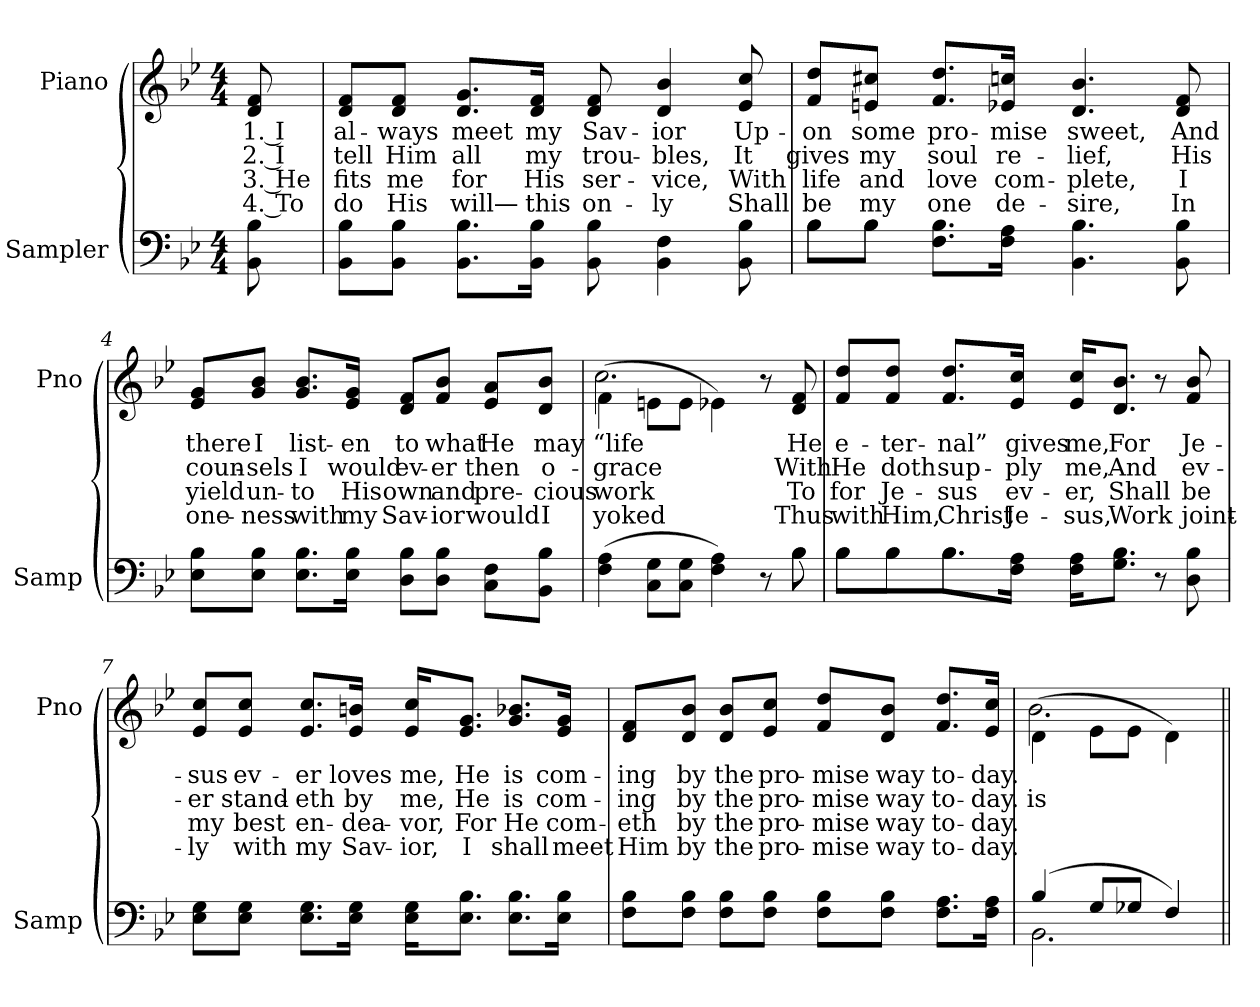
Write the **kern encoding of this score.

**kern	**kern	**text	**text	**text	**text
*part2	*part1	*part1	*part1	*part1	*part1
*staff2	*staff1	*staff1	*staff1	*staff1	*staff1
*I"Sampler	*I"Piano	*	*	*	*
*I'Samp	*I'Pno	*	*	*	*
*clefF4	*clefG2	*	*	*	*
*k[b-e-]	*k[b-e-]	*	*	*	*
*B-:	*B-:	*	*	*	*
*M4/4	*M4/4	*	*	*	*
=1	=1	=1	=1	=1	=1
8BB- 8B-	8d 8f	1. I	2. I	3. He	4. To
=2	=2	=2	=2	=2	=2
8BB-\ 8B-\L	8d/ 8f/L	al-	tell	fits	do
8BB-\ 8B-\J	8d/ 8f/J	-ways	Him	me	His
8.BB-\ 8.B-\L	8.d/ 8.g/L	meet	all	for	will—
16BB-\ 16B-\Jk	16d/ 16f/Jk	my	my	His	this
8BB- 8B-	8d 8f	Sav-	trou-	ser-	on-
4BB- 4F	4d 4b-	-ior	-bles,	-vice,	-ly
8BB- 8B-	8e- 8cc	Up-	It	With	Shall
=3	=3	=3	=3	=3	=3
*^	*	*	*	*	*
8B-\L	8B-\L	8f/ 8dd/L	-on	gives	life	be
8B-\J	8B-\J	8en/ 8cc#X/J	some	my	and	my
8.F\ 8.B-\L	2.ryy	8.f/ 8.dd/L	pro-	soul	love	one
16F\ 16A\Jk	.	16e-X/ 16ccn/Jk	-mise	re-	com-	de-
4.BB- 4.B-	.	4.d 4.b-	sweet,	-lief,	-plete,	-sire,
8BB- 8B-	.	8d 8f	And	His	I	In
*v	*v	*	*	*	*	*
=4	=4	=4	=4	=4	=4
8E-\ 8B-\L	8e-/ 8g/L	there	coun-	yield	one-
8E-\ 8B-\J	8g/ 8b-/J	I	-sels	un-	-ness
8.E-\ 8.B-\L	8.g/ 8.b-/L	list-	I	-to	with
16E-\ 16B-\Jk	16e-/ 16g/Jk	-en	would	His	my
8D\ 8B-\L	8d/ 8f/L	to	ev-	own	Sav-
8D\ 8B-\J	8f/ 8b-/J	what	-er	and	-ior
8C\ 8F\L	8e-/ 8a/L	He	then	pre-	would
8BB-\ 8B-\J	8d/ 8b-/J	may	o-	-cious	I
=5	=5	=5	=5	=5	=5
*^	*^	*	*	*	*
(4F 4A	2..ryy	(4f\	2.cc	“life	grace	work	yoked
8C\ 8G\L	.	8en\L	.	.	.	.	.
8C\ 8G\J	.	8e\J	.	.	.	.	.
4F 4A)	.	4e-X\)	.	.	.	.	.
8r	.	8r	4ryy	.	.	.	.
8B-\	8B-	8d 8f	.	He	With	To	Thus
*	*	*v	*v	*	*	*	*
=6	=6	=6	=6	=6	=6	=6
8B-\L	8B-\L	8f/ 8dd/L	e-	He	for	with
8B-\J	8B-\J	8f/ 8dd/J	-ter-	doth	Je-	Him,
8.B-\L	8.B-J	8.f/ 8.dd/L	-nal”	sup-	-sus	Christ
16F\ 16A\Jk	2ryy	16e-/ 16cc/Jk	gives	-ply	ev-	Je-
16F\ 16A\KL	.	16e-/ 16cc/KL	me,	me,	-er,	-sus,
8.G\ 8.B-\J	.	8.d/ 8.b-/J	For	And	Shall	Work
8r	.	8r	.	.	.	.
8D 8B-	.	8f 8b-	Je-	ev-	be	joint-
.	16ryy	.	.	.	.	.
*v	*v	*	*	*	*	*
=7	=7	=7	=7	=7	=7
8E-\ 8G\L	8e-/ 8cc/L	-sus	-er	my	-ly
8E-\ 8G\J	8e-/ 8cc/J	ev-	stand-	best	with
8.E-\ 8.G\L	8.e-/ 8.cc/L	-er	-eth	en-	my
16E-\ 16G\Jk	16e-/ 16bn/Jk	loves	by	-dea-	Sav-
16E-\ 16G\KL	16e-/ 16cc/KL	me,	me,	-vor,	-ior,
8.E-\ 8.B-\J	8.e-/ 8.g/J	He	He	For	I
8.E-\ 8.B-\L	8.g/ 8.b-X/L	is	is	He	shall
16E-\ 16B-\Jk	16e-/ 16g/Jk	com-	com-	com-	meet
=8	=8	=8	=8	=8	=8
8F\ 8B-\L	8d/ 8f/L	-ing	-ing	-eth	Him
8F\ 8B-\J	8d/ 8b-/J	by	by	by	by
8F\ 8B-\L	8d/ 8b-/L	the	the	the	the
8F\ 8B-\J	8e-/ 8cc/J	pro-	pro-	pro-	pro-
8F\ 8B-\L	8f/ 8dd/L	-mise	-mise	-mise	-mise
8F\ 8B-\J	8d/ 8b-/J	way	way	way	way
8.F\ 8.A\L	8.f/ 8.dd/L	to-	to-	to-	to-
16F\ 16A\Jk	16e-/ 16cc/Jk	-day.	-day.	-day.	-day.
=9	=9	=9	=9	=9	=9
*^	*^	*	*	*	*
(4B-/	2.BB-	(4d\	2.b-	.	is	.	.
8G/L	.	8e-\L	.	.	.	.	.
8G-X/J	.	8e-\J	.	.	.	.	.
4F/)	.	4d\)	.	.	.	.	.
*v	*v	*	*	*	*	*	*
*	*v	*v	*	*	*	*
=||	=||	=||	=||	=||	=||
*-	*-	*-	*-	*-	*-
